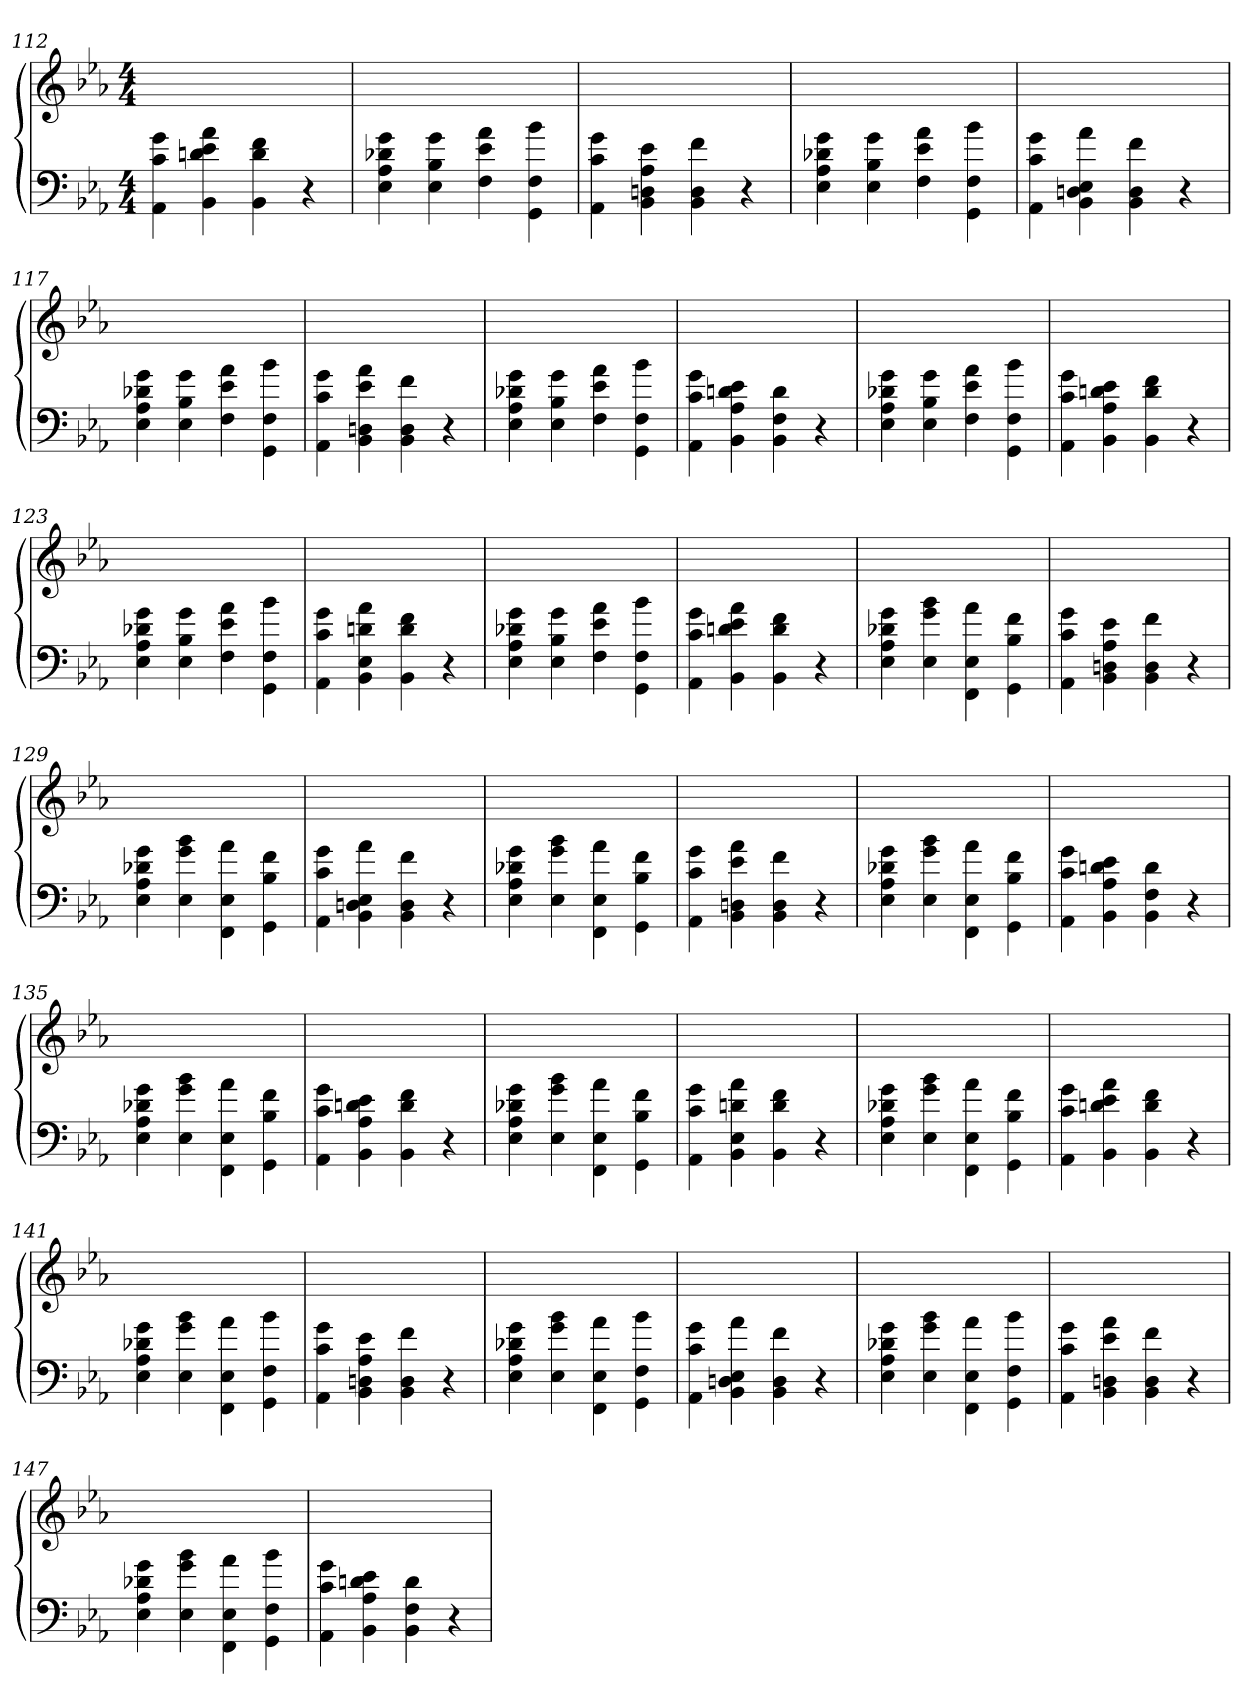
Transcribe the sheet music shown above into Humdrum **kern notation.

**kern	**kern
*part2	*part1
*staff2	*staff1
*clefF4	*clefG2
*k[b-e-a-]	*k[b-e-a-]
*E-:	*E-:
*M4/4	*M4/4
=112	=112
4AA- 4c 4g	1ryy
4BB- 4dn 4e- 4a-	.
4BB- 4d 4f	.
4r	.
=113	=113
4E- 4A- 4d-X 4g	1ryy
4E- 4B- 4g	.
4F 4e- 4a-	.
4GG 4F 4b-	.
=114	=114
4AA- 4c 4g	1ryy
4BB- 4Dn 4A- 4e-	.
4BB- 4D 4f	.
4r	.
=115	=115
4E- 4A- 4d-X 4g	1ryy
4E- 4B- 4g	.
4F 4e- 4a-	.
4GG 4F 4b-	.
=116	=116
4AA- 4c 4g	1ryy
4BB- 4Dn 4E- 4a-	.
4BB- 4D 4f	.
4r	.
=117	=117
4E- 4A- 4d-X 4g	1ryy
4E- 4B- 4g	.
4F 4e- 4a-	.
4GG 4F 4b-	.
=118	=118
4AA- 4c 4g	1ryy
4BB- 4Dn 4e- 4a-	.
4BB- 4D 4f	.
4r	.
=119	=119
4E- 4A- 4d-X 4g	1ryy
4E- 4B- 4g	.
4F 4e- 4a-	.
4GG 4F 4b-	.
=120	=120
4AA- 4c 4g	1ryy
4BB- 4A- 4dn 4e-	.
4BB- 4F 4d	.
4r	.
=121	=121
4E- 4A- 4d-X 4g	1ryy
4E- 4B- 4g	.
4F 4e- 4a-	.
4GG 4F 4b-	.
=122	=122
4AA- 4c 4g	1ryy
4BB- 4A- 4dn 4e-	.
4BB- 4d 4f	.
4r	.
=123	=123
4E- 4A- 4d-X 4g	1ryy
4E- 4B- 4g	.
4F 4e- 4a-	.
4GG 4F 4b-	.
=124	=124
4AA- 4c 4g	1ryy
4BB- 4E- 4dn 4a-	.
4BB- 4d 4f	.
4r	.
=125	=125
4E- 4A- 4d-X 4g	1ryy
4E- 4B- 4g	.
4F 4e- 4a-	.
4GG 4F 4b-	.
=126	=126
4AA- 4c 4g	1ryy
4BB- 4dn 4e- 4a-	.
4BB- 4d 4f	.
4r	.
=127	=127
4E- 4A- 4d-X 4g	1ryy
4E- 4g 4b-	.
4FF 4E- 4a-	.
4GG 4B- 4f	.
=128	=128
4AA- 4c 4g	1ryy
4BB- 4Dn 4A- 4e-	.
4BB- 4D 4f	.
4r	.
=129	=129
4E- 4A- 4d-X 4g	1ryy
4E- 4g 4b-	.
4FF 4E- 4a-	.
4GG 4B- 4f	.
=130	=130
4AA- 4c 4g	1ryy
4BB- 4Dn 4E- 4a-	.
4BB- 4D 4f	.
4r	.
=131	=131
4E- 4A- 4d-X 4g	1ryy
4E- 4g 4b-	.
4FF 4E- 4a-	.
4GG 4B- 4f	.
=132	=132
4AA- 4c 4g	1ryy
4BB- 4Dn 4e- 4a-	.
4BB- 4D 4f	.
4r	.
=133	=133
4E- 4A- 4d-X 4g	1ryy
4E- 4g 4b-	.
4FF 4E- 4a-	.
4GG 4B- 4f	.
=134	=134
4AA- 4c 4g	1ryy
4BB- 4A- 4dn 4e-	.
4BB- 4F 4d	.
4r	.
=135	=135
4E- 4A- 4d-X 4g	1ryy
4E- 4g 4b-	.
4FF 4E- 4a-	.
4GG 4B- 4f	.
=136	=136
4AA- 4c 4g	1ryy
4BB- 4A- 4dn 4e-	.
4BB- 4d 4f	.
4r	.
=137	=137
4E- 4A- 4d-X 4g	1ryy
4E- 4g 4b-	.
4FF 4E- 4a-	.
4GG 4B- 4f	.
=138	=138
4AA- 4c 4g	1ryy
4BB- 4E- 4dn 4a-	.
4BB- 4d 4f	.
4r	.
=139	=139
4E- 4A- 4d-X 4g	1ryy
4E- 4g 4b-	.
4FF 4E- 4a-	.
4GG 4B- 4f	.
=140	=140
4AA- 4c 4g	1ryy
4BB- 4dn 4e- 4a-	.
4BB- 4d 4f	.
4r	.
=141	=141
4E- 4A- 4d-X 4g	1ryy
4E- 4g 4b-	.
4FF 4E- 4a-	.
4GG 4F 4b-	.
=142	=142
4AA- 4c 4g	1ryy
4BB- 4Dn 4A- 4e-	.
4BB- 4D 4f	.
4r	.
=143	=143
4E- 4A- 4d-X 4g	1ryy
4E- 4g 4b-	.
4FF 4E- 4a-	.
4GG 4F 4b-	.
=144	=144
4AA- 4c 4g	1ryy
4BB- 4Dn 4E- 4a-	.
4BB- 4D 4f	.
4r	.
=145	=145
4E- 4A- 4d-X 4g	1ryy
4E- 4g 4b-	.
4FF 4E- 4a-	.
4GG 4F 4b-	.
=146	=146
4AA- 4c 4g	1ryy
4BB- 4Dn 4e- 4a-	.
4BB- 4D 4f	.
4r	.
=147	=147
4E- 4A- 4d-X 4g	1ryy
4E- 4g 4b-	.
4FF 4E- 4a-	.
4GG 4F 4b-	.
=148	=148
4AA- 4c 4g	1ryy
4BB- 4A- 4dn 4e-	.
4BB- 4F 4d	.
4r	.
=	=
*-	*-
